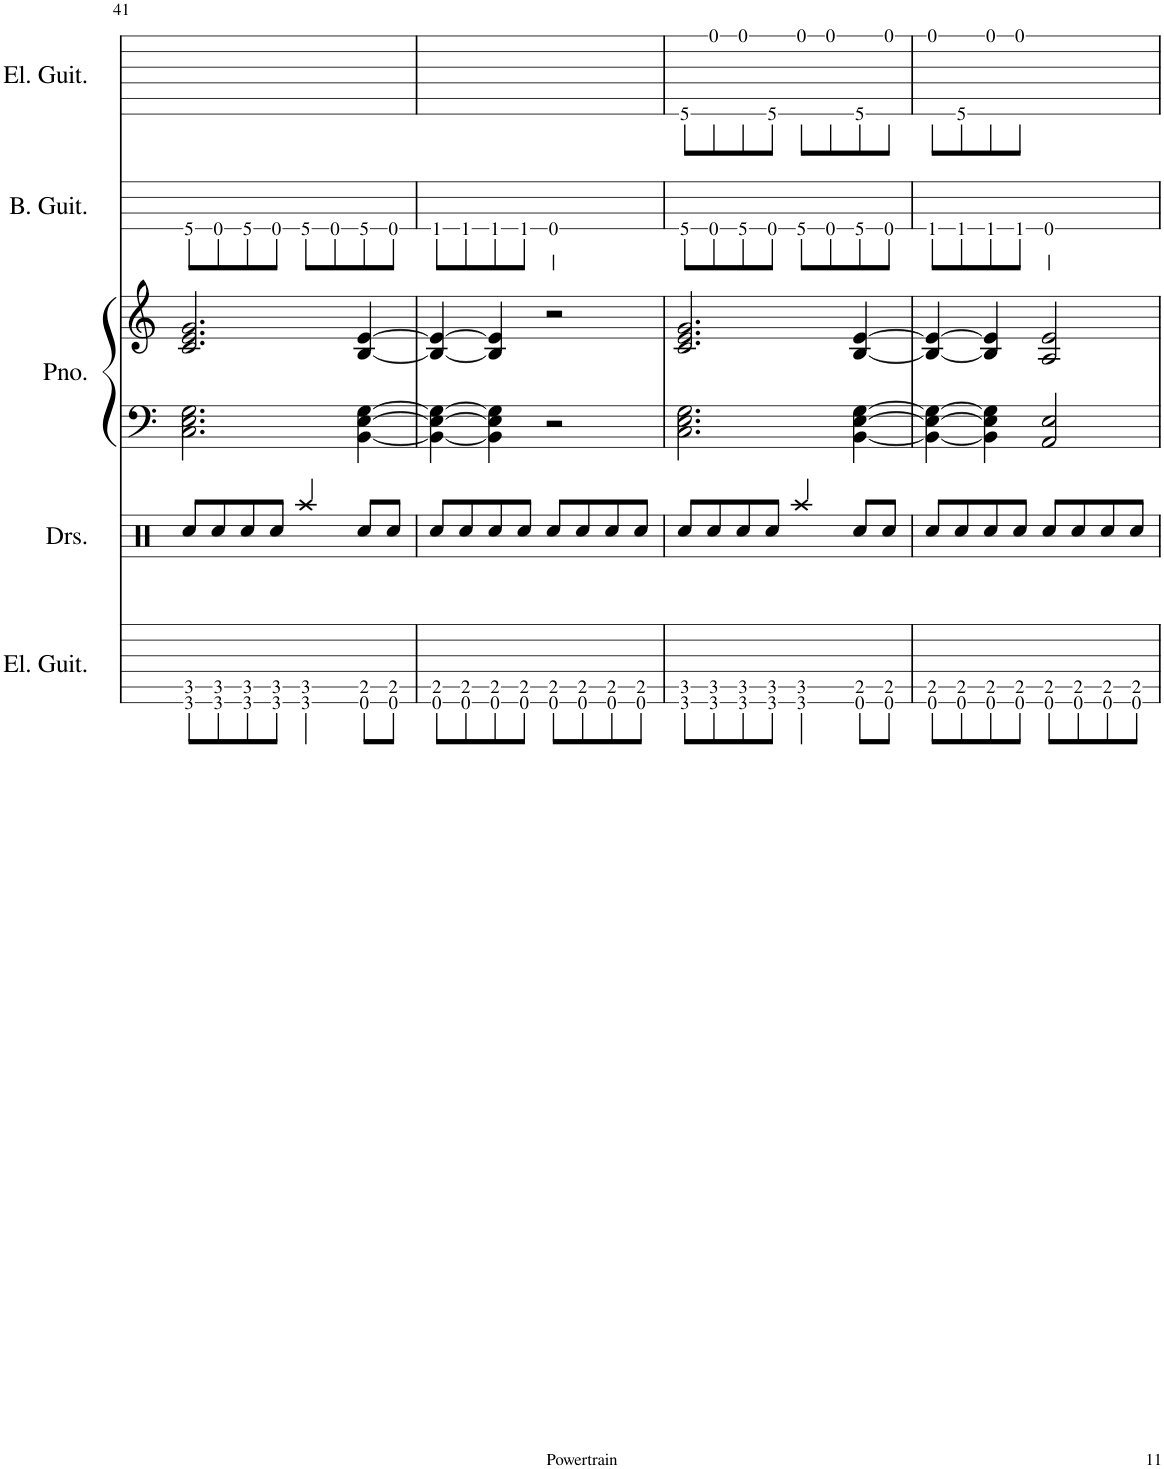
**kern	**kern	**kern	**kern	**kern	**kern
*part5	*part4	*part3	*part3	*part2	*part1
*staff6	*staff5	*staff4	*staff3	*staff2	*staff1
*I"Electric Guitar	*I"Drumset	*I"Piano	*	*I"Bass Guitar	*I"Electric Guitar
*I'El. Guit.	*I'Drs.	*I'Pno.	*	*I'B. Guit.	*I'El. Guit.
!!LO:PB:g=z
*	*clefX	*clefF4	*clefG2	*	*
*k[]	*k[]	*k[]	*k[]	*k[]	*k[]
*M4/4	*M4/4	*M4/4	*M4/4	*M4/4	*M4/4
=41	=41	=41	=41	=41	=41
8GG\ 8C\L	8Rcc/L	2.C\ 2.E\ 2.G\	2.c/ 2.e/ 2.g/	8AAA\L	1r
8GG\ 8C\	8Rcc/	.	.	8EEE\	.
8GG\ 8C\	8Rcc/	.	.	8AAA\	.
8GG\ 8C\J	8Rcc/J	.	.	8EEE\J	.
4GG\ 4C\	4Raa/	.	.	8AAA\L	.
.	.	.	.	8EEE\	.
8EE\ 8BB\L	8Rcc/L	[4BB\ [4E\ [4G\	[4B/ [4e/	8AAA\	.
8EE\ 8BB\J	8Rcc/J	.	.	8EEE\J	.
=42	=42	=42	=42	=42	=42
8EE\ 8BB\L	8Rcc/L	4BB\_ 4E\_ 4G\_	4B/_ 4e/_	8FFF\L	1r
8EE\ 8BB\	8Rcc/	.	.	8FFF\	.
8EE\ 8BB\	8Rcc/	4BB\] 4E\] 4G\]	4B/] 4e/]	8FFF\	.
8EE\ 8BB\J	8Rcc/J	.	.	8FFF\J	.
8EE\ 8BB\L	8Rcc/L	2r	2r	2EEE\	.
8EE\ 8BB\	8Rcc/	.	.	.	.
8EE\ 8BB\	8Rcc/	.	.	.	.
8EE\ 8BB\J	8Rcc/J	.	.	.	.
=43	=43	=43	=43	=43	=43
8GG\ 8C\L	8Rcc/L	2.C\ 2.E\ 2.G\	2.c/ 2.e/ 2.g/	8AAA\L	8AA\L
8GG\ 8C\	8Rcc/	.	.	8EEE\	8e\
8GG\ 8C\	8Rcc/	.	.	8AAA\	8e\
8GG\ 8C\J	8Rcc/J	.	.	8EEE\J	8AA\J
4GG\ 4C\	4Raa/	.	.	8AAA\L	8e\L
.	.	.	.	8EEE\	8e\
8EE\ 8BB\L	8Rcc/L	[4BB\ [4E\ [4G\	[4B/ [4e/	8AAA\	8AA\
8EE\ 8BB\J	8Rcc/J	.	.	8EEE\J	8e\J
=44	=44	=44	=44	=44	=44
8EE\ 8BB\L	8Rcc/L	4BB\_ 4E\_ 4G\_	4B/_ 4e/_	8FFF\L	8e\L
8EE\ 8BB\	8Rcc/	.	.	8FFF\	8AA\
8EE\ 8BB\	8Rcc/	4BB\] 4E\] 4G\]	4B/] 4e/]	8FFF\	8e\
8EE\ 8BB\J	8Rcc/J	.	.	8FFF\J	8e\J
8EE\ 8BB\L	8Rcc/L	2AA/ 2E/	2A/ 2e/	2EEE\	4r
8EE\ 8BB\	8Rcc/	.	.	.	.
8EE\ 8BB\	8Rcc/	.	.	.	4r
8EE\ 8BB\J	8Rcc/J	.	.	.	.
=	=	=	=	=	=
*-	*-	*-	*-	*-	*-
